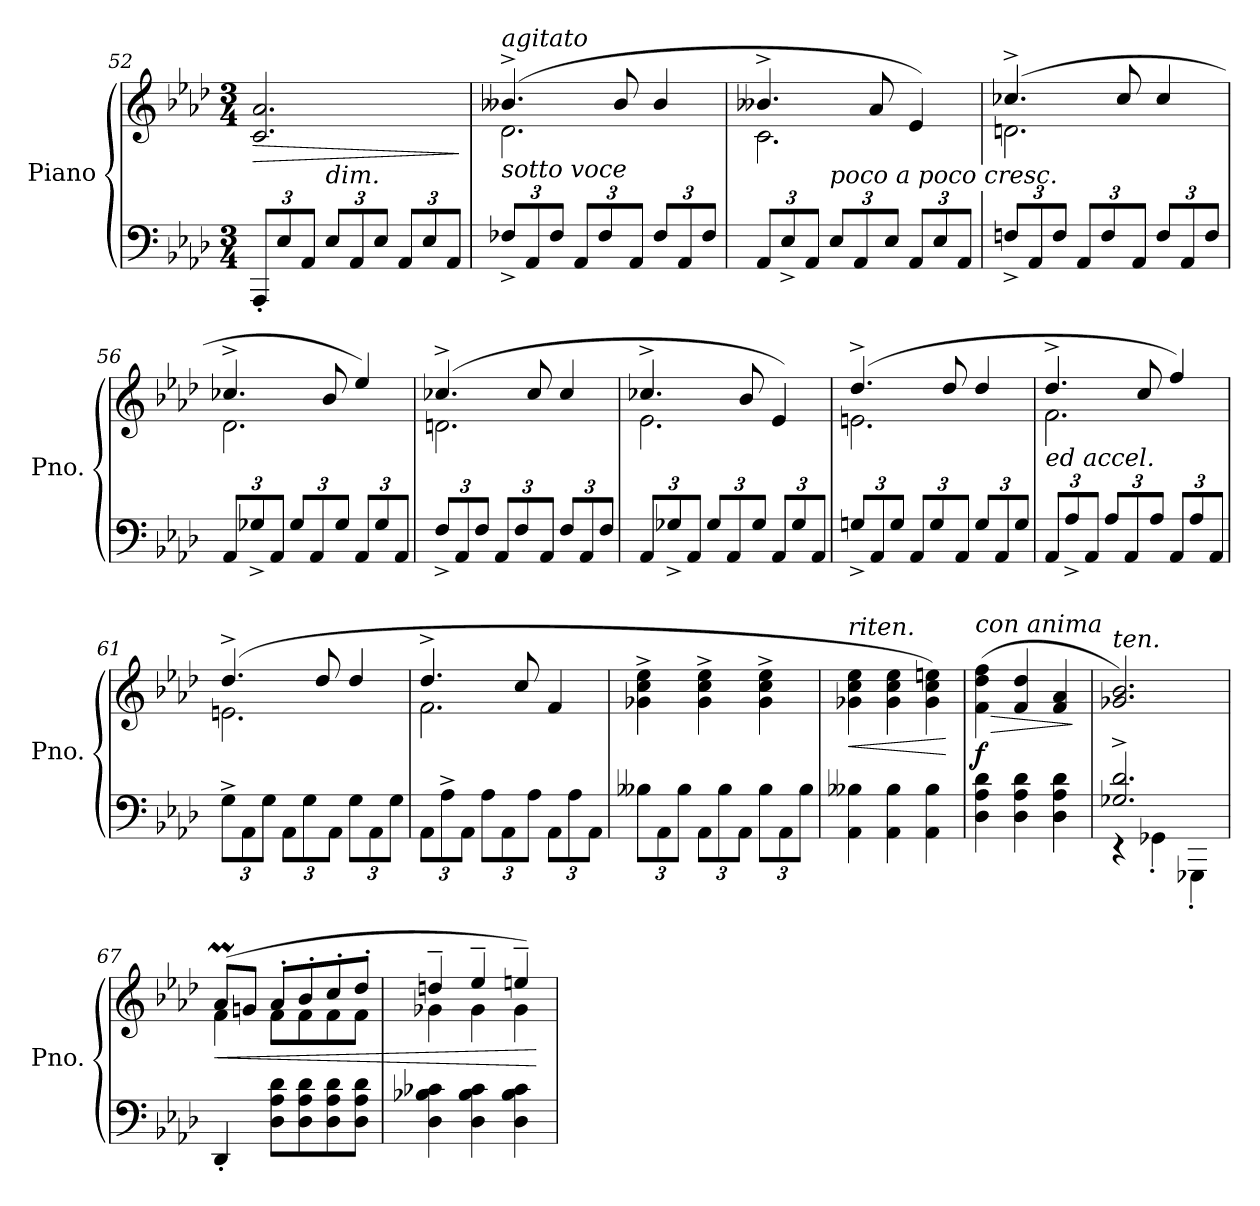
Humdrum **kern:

**kern	**kern	**dynam
*part1	*part1	*part1
*staff2	*staff1	*staff1/2
*I"Piano	*	*
*I'Pno.	*	*
*clefF4	*clefG2	*
*k[b-e-a-d-]	*k[b-e-a-d-]	*
*M3/4	*M3/4	*
*Xbrackettup	*	*
=52	=52	=52
!	!	!LO:HP:b
12AAA-'/L	2.c/ 2.a-/	>
12E-/	.	.
12AA-/J	.	.
!LO:TX:a:i:t=dim.	!	!
12E-/L	.	.
12AA-/	.	.
12E-/J	.	.
12AA-/L	.	.
12E-/	.	.
12AA-/J	.	.
.	.	]
!!LO:LB:g=z
=53	=53	=53
*	*^	*
!	!LO:TX:a:i:t=agitato	!	!
!LO:TX:a:i:t=sotto voce	!	!	!
12F-X^/L	(4.b--X^/	2.d-\	.
12AA-/	.	.	.
12F-/J	.	.	.
12AA-/L	.	.	.
12F-/	.	.	.
.	8b--/	.	.
12AA-/J	.	.	.
12F-/L	4b--/	.	.
12AA-/	.	.	.
12F-/J	.	.	.
=54	=54	=54	=54
12AA-/L	4.b--X^/	2.c\	.
12E-^/	.	.	.
12AA-/J	.	.	.
!LO:TX:a:t=<i>poco a poco cresc.</i>	!	!	!
12E-/L	.	.	.
12AA-/	.	.	.
.	8a-/	.	.
12E-/J	.	.	.
12AA-/L	4e-/)	.	.
12E-/	.	.	.
12AA-/J	.	.	.
=55	=55	=55	=55
12Fn^/L	(4.cc-X^/	2.dn\	.
12AA-/	.	.	.
12F/J	.	.	.
12AA-/L	.	.	.
12F/	.	.	.
.	8cc-/	.	.
12AA-/J	.	.	.
12F/L	4cc-/	.	.
12AA-/	.	.	.
12F/J	.	.	.
=56	=56	=56	=56
12AA-/L	4.cc-X^/	2.d-\	.
12G-X^/	.	.	.
12AA-/J	.	.	.
12G-/L	.	.	.
12AA-/	.	.	.
.	8b-/	.	.
12G-/J	.	.	.
12AA-/L	4ee-/)	.	.
12G-/	.	.	.
12AA-/J	.	.	.
!!LO:LB:g=z	!!
=57	=57	=57	=57
12F^/L	(4.cc-X^/	2.dn\	.
12AA-/	.	.	.
12F/J	.	.	.
12AA-/L	.	.	.
12F/	.	.	.
.	8cc-/	.	.
12AA-/J	.	.	.
12F/L	4cc-/	.	.
12AA-/	.	.	.
12F/J	.	.	.
=58	=58	=58	=58
12AA-/L	4.cc-X^/	2.e-\	.
12G-X^/	.	.	.
12AA-/J	.	.	.
12G-/L	.	.	.
12AA-/	.	.	.
.	8b-/	.	.
12G-/J	.	.	.
12AA-/L	4e-/)	.	.
12G-/	.	.	.
12AA-/J	.	.	.
=59	=59	=59	=59
12Gn^/L	(4.dd-^/	2.en\	.
12AA-/	.	.	.
12G/J	.	.	.
12AA-/L	.	.	.
12G/	.	.	.
.	8dd-/	.	.
12AA-/J	.	.	.
12G/L	4dd-/	.	.
12AA-/	.	.	.
12G/J	.	.	.
=60	=60	=60	=60
!LO:TX:a:i:t=ed accel.	!	!	!
12AA-/L	4.dd-^/	2.f\	.
12A-^/	.	.	.
12AA-/J	.	.	.
12A-/L	.	.	.
12AA-/	.	.	.
.	8cc/	.	.
12A-/J	.	.	.
12AA-/L	4ff/)	.	.
12A-/	.	.	.
12AA-/J	.	.	.
!!LO:PB:g=z	!!
=61	=61	=61	=61
12G^\L	(4.dd-^/	2.en\	.
12AA-\	.	.	.
12G\J	.	.	.
12AA-\L	.	.	.
12G\	.	.	.
.	8dd-/	.	.
12AA-\J	.	.	.
12G\L	4dd-/	.	.
12AA-\	.	.	.
12G\J	.	.	.
=62	=62	=62	=62
12AA-\L	4.dd-^/	2.f\	.
12A-^\	.	.	.
12AA-\J	.	.	.
12A-\L	.	.	.
12AA-\	.	.	.
.	8cc/	.	.
12A-\J	.	.	.
12AA-\L	4f/	.	.
12A-\	.	.	.
12AA-\J	.	.	.
*	*v	*v	*
=63	=63	=63
*	*MM152	*
12B--X\L	4g-X\^ 4cc\^ 4ee-\^	.
12AA-\	.	.
12B--\J	.	.
*	*MM140	*
12AA-\L	4g-\^ 4cc\^ 4ee-\^	.
12B--\	.	.
12AA-\J	.	.
*	*MM128	*
12B--\L	4g-\^ 4cc\^ 4ee-\^	.
12AA-\	.	.
12B--\J	.	.
=64	=64	=64
*	*MM116	*
!	!LO:TX:a:i:t=riten.	!
!	!	!LO:HP:b
4AA-\ 4B--X\	4g-X\ 4cc\ 4ee-\	<
*	*MM104	*
4AA-\ 4B--\	4g-\ 4cc\ 4ee-\	.
*	*MM92	*
4AA-\ 4B--\	4g-\ 4cc\ 4een\)	.
.	.	[
!!LO:LB:g=z
=65	=65	=65
*	*MM80	*
!	!LO:TX:a:i:t=con anima	!
!	!	!LO:HP:b
!	!	!LO:DY:n=1:b
4D-\ 4A-\ 4d-\	(4f\ 4dd-\ 4ff\	> f
4D-\ 4A-\ 4d-\	4f/ 4dd-/	.
4D-\ 4A-\ 4d-\	4f/ 4a-/	.
.	.	]
=66	=66	=66
*^	*	*
!	!	!LO:TX:a:i:t=ten.	!
2.G-X/^ 2.d-/^	4r	2.g-X/ 2.b-/)	.
.	4GG-X'\	.	.
.	4GGG-X'\	.	.
=67	=67	=67	=67
!	!	!LO:TX:a:i:t=stretto.	!
!	!	!	!LO:HP:b
*v	*v	*^	*
4DD-'/	(8a-M/L	4f\	<
.	8gn/J	.	.
8D-\ 8A-\ 8d-\L	8a-'/L	8f\L	.
8D-\ 8A-\ 8d-\	8b-'/	8f\	.
8D-\ 8A-\ 8d-\	8cc'/	8f\	.
8D-\ 8A-\ 8d-\J	8dd-'/J	8f\J	.
=68	=68	=68	=68
4D-\ 4B-X\ 4c-X\	4ddn~/	4g-X\	.
4D-\ 4B-\ 4c-\	4ee-~/	4g-\	.
4D-\ 4B-\ 4c-\	4een~/)	4g-\	.
*	*v	*v	*
.	.	[
=	=	=
*-	*-	*-
